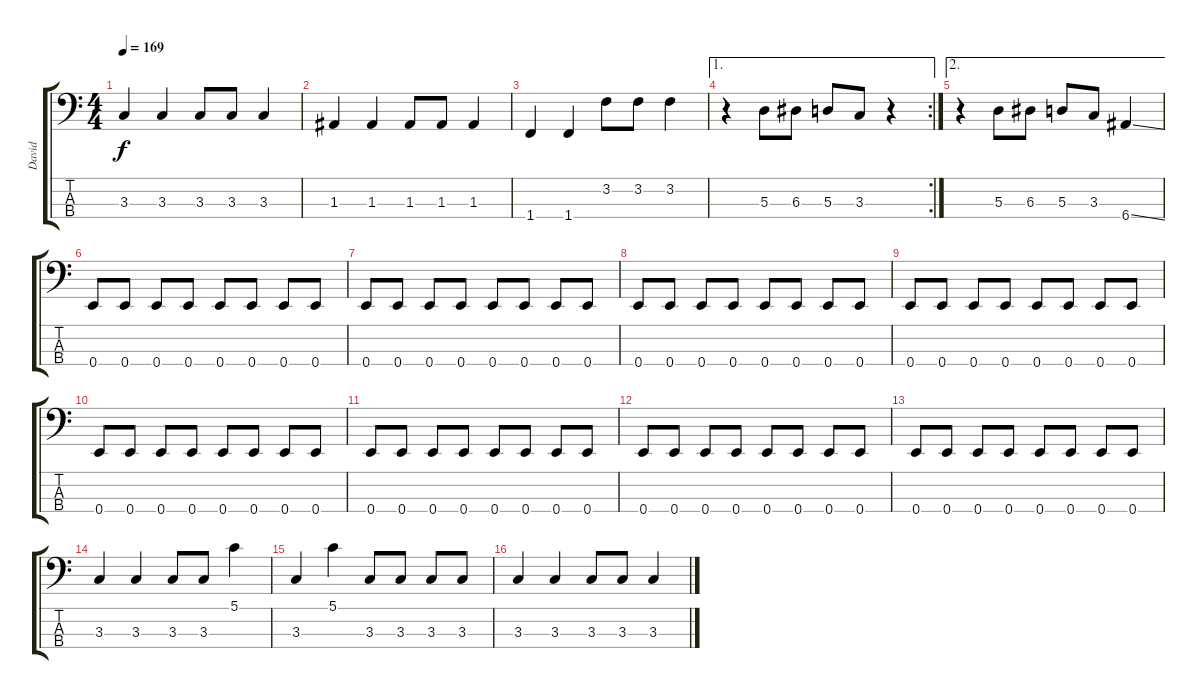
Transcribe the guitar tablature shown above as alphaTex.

\track ("David" "David") {instrument electricbasspick}
\staff {score tabs}
\tuning (G2 D2 A1 E1) {hide}
\ts (4 4)
\tempo 169
\clef f4
\ks c
3.3.4{dy f} 3.3.4 3.3.8 3.3.8 3.3.4 |
1.3.4 1.3.4 1.3.8 1.3.8 1.3.4 |
1.4.4 1.4.4 3.2.8 3.2.8 3.2.4 |
\ae 1
\rc 2
r.4 5.3.8 6.3.8 5.3.8 3.3.8 r.4 |
\ae 2
r.4 5.3.8 6.3.8 5.3.8 3.3.8 6.4{ss}.4 |
0.4.8 0.4.8 0.4.8 0.4.8 0.4.8 0.4.8 0.4.8 0.4.8 |
0.4.8 0.4.8 0.4.8 0.4.8 0.4.8 0.4.8 0.4.8 0.4.8 |
0.4.8 0.4.8 0.4.8 0.4.8 0.4.8 0.4.8 0.4.8 0.4.8 |
0.4.8 0.4.8 0.4.8 0.4.8 0.4.8 0.4.8 0.4.8 0.4.8 |
0.4.8 0.4.8 0.4.8 0.4.8 0.4.8 0.4.8 0.4.8 0.4.8 |
0.4.8 0.4.8 0.4.8 0.4.8 0.4.8 0.4.8 0.4.8 0.4.8 |
0.4.8 0.4.8 0.4.8 0.4.8 0.4.8 0.4.8 0.4.8 0.4.8 |
0.4.8 0.4.8 0.4.8 0.4.8 0.4.8 0.4.8 0.4.8 0.4.8 |
3.3.4 3.3.4 3.3.8 3.3.8 5.1.4 |
3.3.4 5.1.4 3.3.8 3.3.8 3.3.8 3.3.8 |
3.3.4 3.3.4 3.3.8 3.3.8 3.3.4
